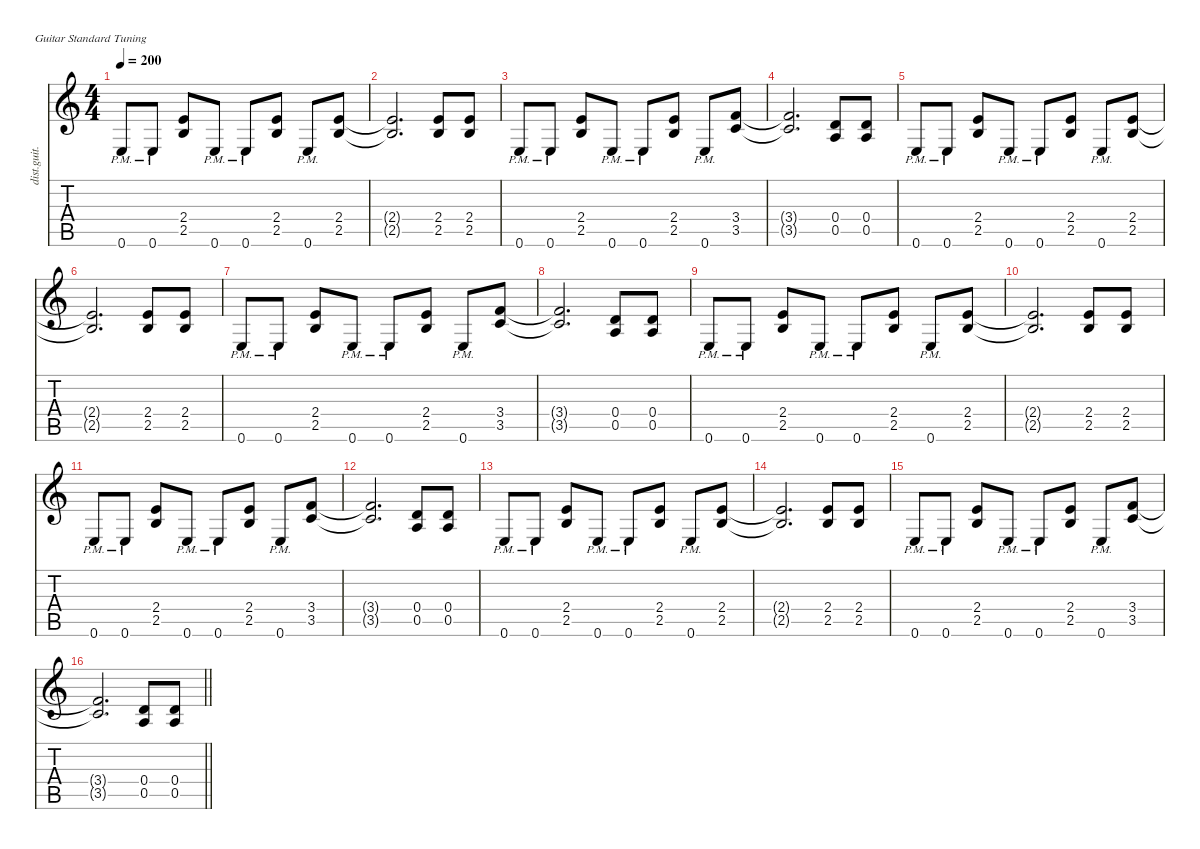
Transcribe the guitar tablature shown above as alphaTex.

\defaultSystemsLayout 4
\hideDynamics
\bracketExtendMode nobrackets
\otherSystemsTrackNameOrientation horizontal
\track ("Kirk Hammet (Guitar)" "dist.guit.") {instrument distortionguitar}
\staff {score tabs}
\tuning (E4 B3 G3 D3 A2 E2)
\ts (4 4)
\tempo 200
\clef g2
\ks c
0.6{pm}.8{dy f beam Up} 0.6{pm}.8{beam Up} (2.4 2.5).8{beam Up} 0.6{pm}.8{beam Up} 0.6{pm}.8{beam Up} (2.4 2.5).8{beam Up} 0.6{pm}.8{beam Up} (2.4 2.5).8{beam Up} |
(2.4{t} 2.5{t}).2{d beam Up} (2.4 2.5).8{beam Up} (2.4 2.5).8{beam Up} |
0.6{pm}.8{beam Up} 0.6{pm}.8{beam Up} (2.4 2.5).8{beam Up} 0.6{pm}.8{beam Up} 0.6{pm}.8{beam Up} (2.4 2.5).8{beam Up} 0.6{pm}.8{beam Up} (3.4 3.5).8{beam Up} |
(3.4{t} 3.5{t}).2{d beam Up} (0.4 0.5).8{beam Up} (0.4 0.5).8{beam Up} |
0.6{pm}.8{beam Up} 0.6{pm}.8{beam Up} (2.4 2.5).8{beam Up} 0.6{pm}.8{beam Up} 0.6{pm}.8{beam Up} (2.4 2.5).8{beam Up} 0.6{pm}.8{beam Up} (2.4 2.5).8{beam Up} |
(2.4{t} 2.5{t}).2{d beam Up} (2.4 2.5).8{beam Up} (2.4 2.5).8{beam Up} |
0.6{pm}.8{beam Up} 0.6{pm}.8{beam Up} (2.4 2.5).8{beam Up} 0.6{pm}.8{beam Up} 0.6{pm}.8{beam Up} (2.4 2.5).8{beam Up} 0.6{pm}.8{beam Up} (3.4 3.5).8{beam Up} |
(3.4{t} 3.5{t}).2{d beam Up} (0.4 0.5).8{beam Up} (0.4 0.5).8{beam Up} |
0.6{pm}.8{beam Up} 0.6{pm}.8{beam Up} (2.4 2.5).8{beam Up} 0.6{pm}.8{beam Up} 0.6{pm}.8{beam Up} (2.4 2.5).8{beam Up} 0.6{pm}.8{beam Up} (2.4 2.5).8{beam Up} |
(2.4{t} 2.5{t}).2{d beam Up} (2.4 2.5).8{beam Up} (2.4 2.5).8{beam Up} |
0.6{pm}.8{beam Up} 0.6{pm}.8{beam Up} (2.4 2.5).8{beam Up} 0.6{pm}.8{beam Up} 0.6{pm}.8{beam Up} (2.4 2.5).8{beam Up} 0.6{pm}.8{beam Up} (3.4 3.5).8{beam Up} |
(3.4{t} 3.5{t}).2{d beam Up} (0.4 0.5).8{beam Up} (0.4 0.5).8{beam Up} |
0.6{pm}.8{beam Up} 0.6{pm}.8{beam Up} (2.4 2.5).8{beam Up} 0.6{pm}.8{beam Up} 0.6{pm}.8{beam Up} (2.4 2.5).8{beam Up} 0.6{pm}.8{beam Up} (2.4 2.5).8{beam Up} |
(2.4{t} 2.5{t}).2{d beam Up} (2.4 2.5).8{beam Up} (2.4 2.5).8{beam Up} |
0.6{pm}.8{beam Up} 0.6{pm}.8{beam Up} (2.4 2.5).8{beam Up} 0.6{pm}.8{beam Up} 0.6{pm}.8{beam Up} (2.4 2.5).8{beam Up} 0.6{pm}.8{beam Up} (3.4 3.5).8{beam Up} |
\barLineRight lightlight
(3.4{t} 3.5{t}).2{d beam Up} (0.4 0.5).8{beam Up} (0.4 0.5).8{beam Up}
